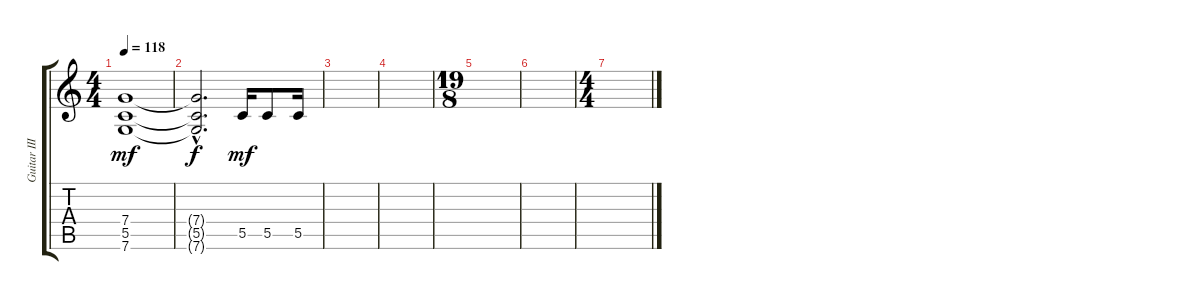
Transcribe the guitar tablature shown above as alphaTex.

\track ("Guitar III" "Guitar III") {instrument electricguitarclean}
\staff {score tabs}
\tuning (D4 A3 F3 C3 G2 C2) {hide}
\ts (4 4)
\tempo 118
\clef g2
\ks c
(7.4 5.5 7.6).1{dy mf volume 14 balance 8 instrument distortionguitar} |
(7.4{hac t} 5.5{hac t} 7.6{hac t}).2{d dy f} 5.5.16{dy mf} 5.5.8 5.5.16 |
|
|
\ts (19 8)
|
|
\ts (4 4)
